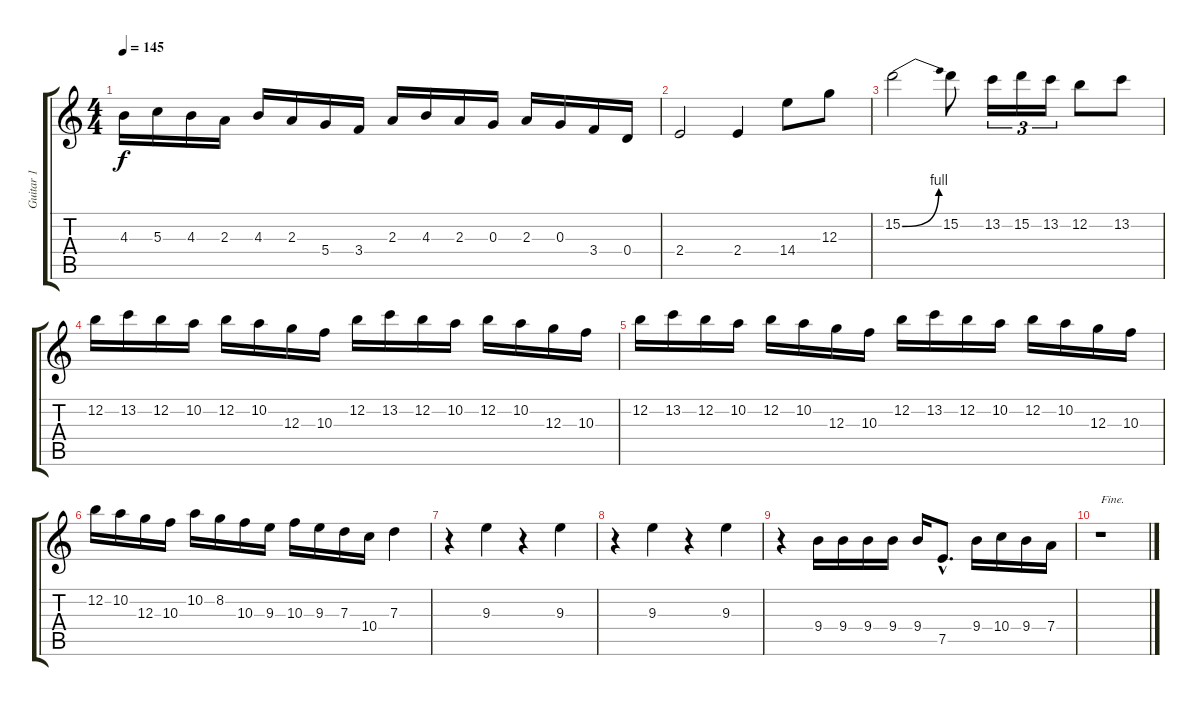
\track ("Guitar 1" "Guitar 1") {instrument distortionguitar}
\staff {score tabs}
\tuning (E4 B3 G3 D3 A2 E2) {hide}
\ts (4 4)
\tempo 145
\clef g2
\ks c
4.3.16{dy f} 5.3.16 4.3.16 2.3.16 4.3.16 2.3.16 5.4.16 3.4.16 2.3.16 4.3.16 2.3.16 0.3.16 2.3.16 0.3.16 3.4.16 0.4.16 |
2.4.2 2.4.4 14.4.8 12.3.8 |
15.2{be (bend 0 0 60 4)}.2 15.2.8 13.2.16{tu (3 2)} 15.2.16{tu (3 2)} 13.2.16{tu (3 2)} 12.2.8 13.2.8 |
12.2.16 13.2.16 12.2.16 10.2.16 12.2.16 10.2.16 12.3.16 10.3.16 12.2.16 13.2.16 12.2.16 10.2.16 12.2.16 10.2.16 12.3.16 10.3.16 |
12.2.16 13.2.16 12.2.16 10.2.16 12.2.16 10.2.16 12.3.16 10.3.16 12.2.16 13.2.16 12.2.16 10.2.16 12.2.16 10.2.16 12.3.16 10.3.16 |
12.2.16 10.2.16 12.3.16 10.3.16 10.2.16 8.2.16 10.3.16 9.3.16 10.3.16 9.3.16 7.3.16 10.4.16 7.3.4 |
r.4 9.3.4 r.4 9.3.4 |
r.4 9.3.4 r.4 9.3.4 |
r.4 9.4.16 9.4.16 9.4.16 9.4.16 9.4.16 7.5{hac}.8{d} 9.4.16 10.4.16 9.4.16 7.4.16 |
r.1{txt "Fine."}
